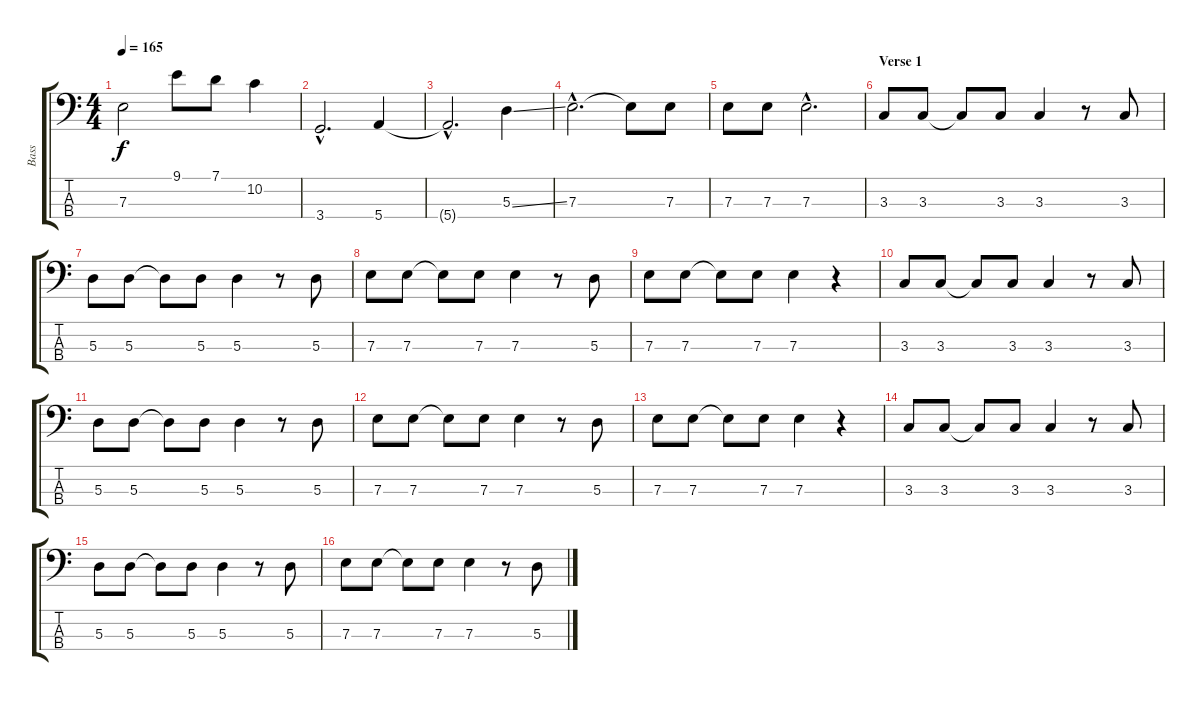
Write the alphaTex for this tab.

\track ("Bass" "Bass") {instrument electricbassfinger}
\staff {score tabs}
\tuning (G2 D2 A1 E1) {hide}
\ts (4 4)
\tempo 165
\clef f4
\ks c
7.3{t}.2{dy f} 9.1.8 7.1.8 10.2.4 |
3.4{hac}.2{d} 5.4.4 |
5.4{hac t}.2{d} 5.3{ss}.4 |
7.3{hac}.2{d} 7.3{t}.8 7.3.8 |
7.3.8 7.3.8 7.3{hac}.2{d} |
\section ("" "Verse 1")
3.3.8 3.3.8 3.3{t}.8 3.3.8 3.3.4 r.8 3.3.8 |
5.3.8 5.3.8 5.3{t}.8 5.3.8 5.3.4 r.8 5.3.8 |
7.3.8 7.3.8 7.3{t}.8 7.3.8 7.3.4 r.8 5.3.8 |
7.3.8 7.3.8 7.3{t}.8 7.3.8 7.3.4 r.4 |
3.3.8 3.3.8 3.3{t}.8 3.3.8 3.3.4 r.8 3.3.8 |
5.3.8 5.3.8 5.3{t}.8 5.3.8 5.3.4 r.8 5.3.8 |
7.3.8 7.3.8 7.3{t}.8 7.3.8 7.3.4 r.8 5.3.8 |
7.3.8 7.3.8 7.3{t}.8 7.3.8 7.3.4 r.4 |
3.3.8 3.3.8 3.3{t}.8 3.3.8 3.3.4 r.8 3.3.8 |
5.3.8 5.3.8 5.3{t}.8 5.3.8 5.3.4 r.8 5.3.8 |
7.3.8 7.3.8 7.3{t}.8 7.3.8 7.3.4 r.8 5.3.8
